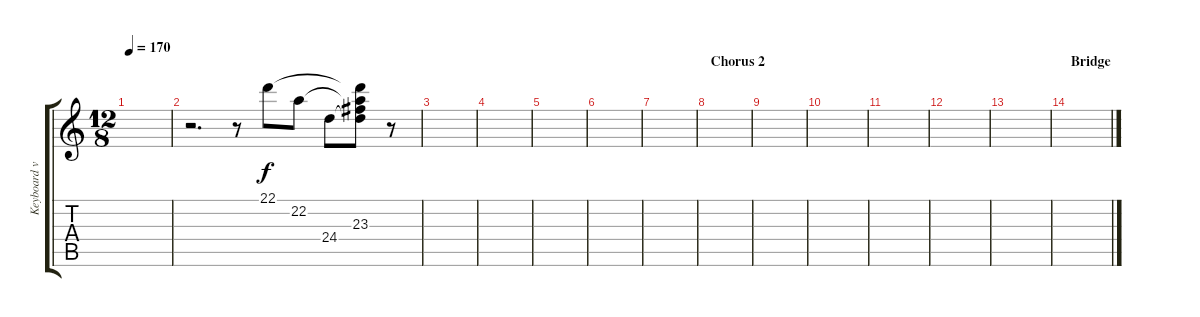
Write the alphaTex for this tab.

\track ("Keyboard voice and fills" "Keyboard v") {instrument lead6voice}
\staff {score tabs}
\tuning (E4 B3 G3 D3 A2 E2) {hide}
\ts (12 8)
\tempo 170
\clef g2
\ks c
|
r.2{d} r.8 22.1.8{volume 10 balance 8 instrument pad5bowed} 22.2.8 24.4.8 (22.1{t} 22.2{t} 23.3 24.4{t}).8 r.8{volume 9 balance 16 instrument lead6voice} |
|
|
|
|
|
\section ("" "Chorus 2")
|
|
|
|
|
|
\section ("" "Bridge")
